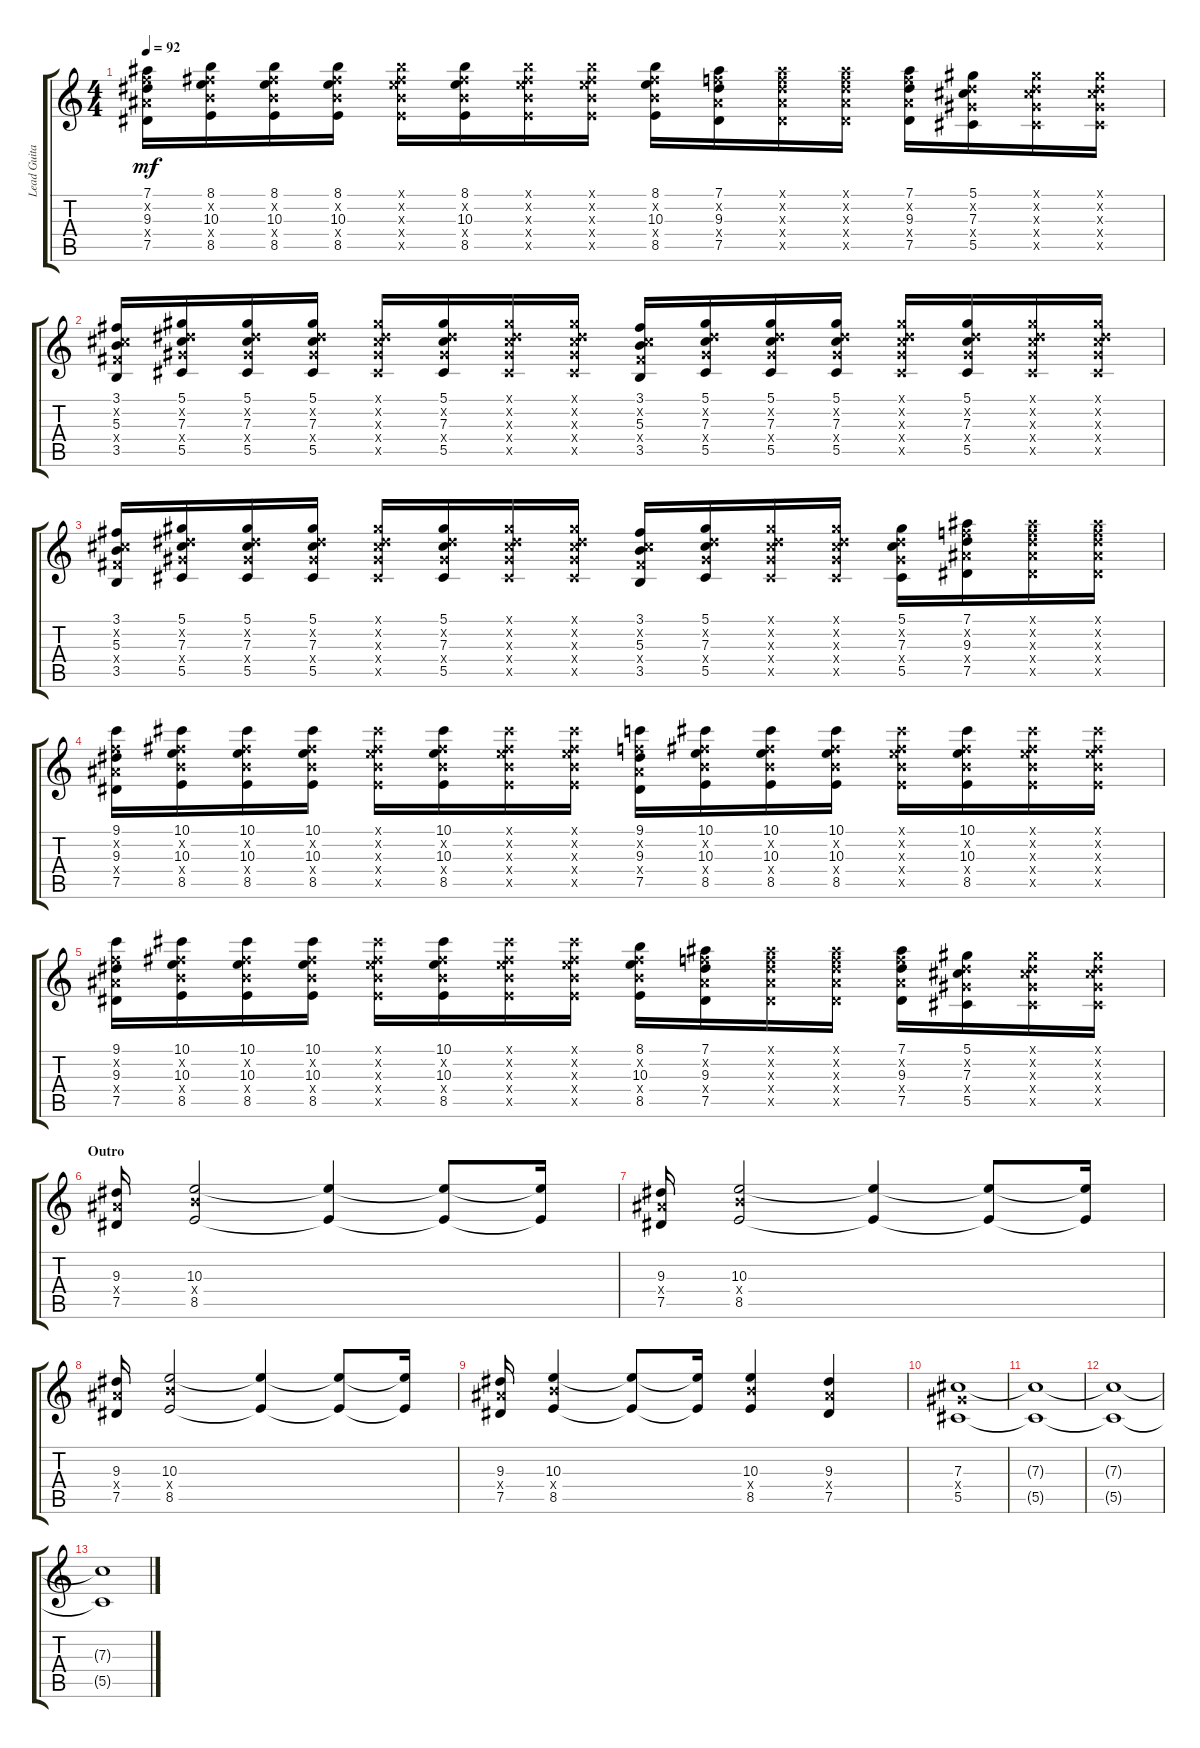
\track ("Lead Guitar" "Lead Guita") {instrument distortionguitar}
\staff {score tabs}
\tuning (Eb4 Bb3 Gb3 Db3 Ab2 Db2) {hide}
\ts (4 4)
\tempo 92
\clef g2
\ks c
(7.1 7.2{x} 9.3 9.4{x} 7.5).16{dy mf} (8.1 8.2{x} 10.3 10.4{x} 8.5).16 (8.1 8.2{x} 10.3 10.4{x} 8.5).16 (8.1 8.2{x} 10.3 10.4{x} 8.5).16 (8.1{x} 8.2{x} 10.3{x} 10.4{x} 8.5{x}).16 (8.1 8.2{x} 10.3 10.4{x} 8.5).16 (8.1{x} 8.2{x} 10.3{x} 10.4{x} 8.5{x}).16 (8.1{x} 8.2{x} 10.3{x} 10.4{x} 8.5{x}).16 (8.1 8.2{x} 10.3 10.4{x} 8.5).16 (7.1 7.2{x} 9.3 9.4{x} 7.5).16 (7.1{x} 7.2{x} 9.3{x} 9.4{x} 7.5{x}).16 (7.1{x} 7.2{x} 9.3{x} 9.4{x} 7.5{x}).16 (7.1 7.2{x} 9.3 9.4{x} 7.5).16 (5.1 5.2{x} 7.3 7.4{x} 5.5).16 (5.1{x} 5.2{x} 7.3{x} 7.4{x} 5.5{x}).16 (5.1{x} 5.2{x} 7.3{x} 7.4{x} 5.5{x}).16 |
(3.1 3.2{x} 5.3 5.4{x} 3.5).16 (5.1 5.2{x} 7.3 7.4{x} 5.5).16 (5.1 5.2{x} 7.3 7.4{x} 5.5).16 (5.1 5.2{x} 7.3 7.4{x} 5.5).16 (5.1{x} 5.2{x} 7.3{x} 7.4{x} 5.5{x}).16 (5.1 5.2{x} 7.3 7.4{x} 5.5).16 (5.1{x} 5.2{x} 7.3{x} 7.4{x} 5.5{x}).16 (5.1{x} 5.2{x} 7.3{x} 7.4{x} 5.5{x}).16 (3.1 3.2{x} 5.3 5.4{x} 3.5).16 (5.1 5.2{x} 7.3 7.4{x} 5.5).16 (5.1 5.2{x} 7.3 7.4{x} 5.5).16 (5.1 5.2{x} 7.3 7.4{x} 5.5).16 (5.1{x} 5.2{x} 7.3{x} 7.4{x} 5.5{x}).16 (5.1 5.2{x} 7.3 7.4{x} 5.5).16 (5.1{x} 5.2{x} 7.3{x} 7.4{x} 5.5{x}).16 (5.1{x} 5.2{x} 7.3{x} 7.4{x} 5.5{x}).16 |
(3.1 3.2{x} 5.3 5.4{x} 3.5).16 (5.1 5.2{x} 7.3 7.4{x} 5.5).16 (5.1 5.2{x} 7.3 7.4{x} 5.5).16 (5.1 5.2{x} 7.3 7.4{x} 5.5).16 (5.1{x} 5.2{x} 7.3{x} 7.4{x} 5.5{x}).16 (5.1 5.2{x} 7.3 7.4{x} 5.5).16 (5.1{x} 5.2{x} 7.3{x} 7.4{x} 5.5{x}).16 (5.1{x} 5.2{x} 7.3{x} 7.4{x} 5.5{x}).16 (3.1 3.2{x} 5.3 5.4{x} 3.5).16 (5.1 5.2{x} 7.3 7.4{x} 5.5).16 (5.1{x} 5.2{x} 7.3{x} 7.4{x} 5.5{x}).16 (5.1{x} 5.2{x} 7.3{x} 7.4{x} 5.5{x}).16 (5.1 5.2{x} 7.3 7.4{x} 5.5).16 (7.1 7.2{x} 9.3 9.4{x} 7.5).16 (7.1{x} 7.2{x} 9.3{x} 9.4{x} 7.5{x}).16 (7.1{x} 7.2{x} 9.3{x} 9.4{x} 7.5{x}).16 |
(9.1 7.2{x} 9.3 9.4{x} 7.5).16 (10.1 8.2{x} 10.3 10.4{x} 8.5).16 (10.1 8.2{x} 10.3 10.4{x} 8.5).16 (10.1 8.2{x} 10.3 10.4{x} 8.5).16 (10.1{x} 8.2{x} 10.3{x} 10.4{x} 8.5{x}).16 (10.1 8.2{x} 10.3 10.4{x} 8.5).16 (10.1{x} 8.2{x} 10.3{x} 10.4{x} 8.5{x}).16 (10.1{x} 8.2{x} 10.3{x} 10.4{x} 8.5{x}).16 (9.1 7.2{x} 9.3 9.4{x} 7.5).16 (10.1 8.2{x} 10.3 10.4{x} 8.5).16 (10.1 8.2{x} 10.3 10.4{x} 8.5).16 (10.1 8.2{x} 10.3 10.4{x} 8.5).16 (10.1{x} 8.2{x} 10.3{x} 10.4{x} 8.5{x}).16 (10.1 8.2{x} 10.3 10.4{x} 8.5).16 (10.1{x} 8.2{x} 10.3{x} 10.4{x} 8.5{x}).16 (10.1{x} 8.2{x} 10.3{x} 10.4{x} 8.5{x}).16 |
(9.1 7.2{x} 9.3 9.4{x} 7.5).16 (10.1 8.2{x} 10.3 10.4{x} 8.5).16 (10.1 8.2{x} 10.3 10.4{x} 8.5).16 (10.1 8.2{x} 10.3 10.4{x} 8.5).16 (10.1{x} 8.2{x} 10.3{x} 10.4{x} 8.5{x}).16 (10.1 8.2{x} 10.3 10.4{x} 8.5).16 (10.1{x} 8.2{x} 10.3{x} 10.4{x} 8.5{x}).16 (10.1{x} 8.2{x} 10.3{x} 10.4{x} 8.5{x}).16 (8.1 8.2{x} 10.3 10.4{x} 8.5).16 (7.1 7.2{x} 9.3 9.4{x} 7.5).16 (7.1{x} 7.2{x} 9.3{x} 9.4{x} 7.5{x}).16 (7.1{x} 7.2{x} 9.3{x} 9.4{x} 7.5{x}).16 (7.1 7.2{x} 9.3 9.4{x} 7.5).16 (5.1 5.2{x} 7.3 7.4{x} 5.5).16 (5.1{x} 5.2{x} 7.3{x} 7.4{x} 5.5{x}).16 (5.1{x} 5.2{x} 7.3{x} 7.4{x} 5.5{x}).16 |
\section ("" "Outro")
(9.3 9.4{x} 7.5).16 (10.3 10.4{x} 8.5).2 (10.3{t} 8.5{t}).4 (10.3{t} 8.5{t}).8 (10.3{t} 8.5{t}).16 |
(9.3 9.4{x} 7.5).16 (10.3 10.4{x} 8.5).2 (10.3{t} 8.5{t}).4 (10.3{t} 8.5{t}).8 (10.3{t} 8.5{t}).16 |
(9.3 9.4{x} 7.5).16 (10.3 10.4{x} 8.5).2 (10.3{t} 8.5{t}).4 (10.3{t} 8.5{t}).8 (10.3{t} 8.5{t}).16 |
(9.3 9.4{x} 7.5).16 (10.3 10.4{x} 8.5).4 (10.3{t} 8.5{t}).8 (10.3{t} 8.5{t}).16 (10.3 10.4{x} 8.5).4 (9.3 9.4{x} 7.5).4 |
(7.3 7.4{x} 5.5).1 |
(7.3{t} 5.5{t}).1 |
(7.3{t} 5.5{t}).1 |
(7.3{t} 5.5{t}).1
